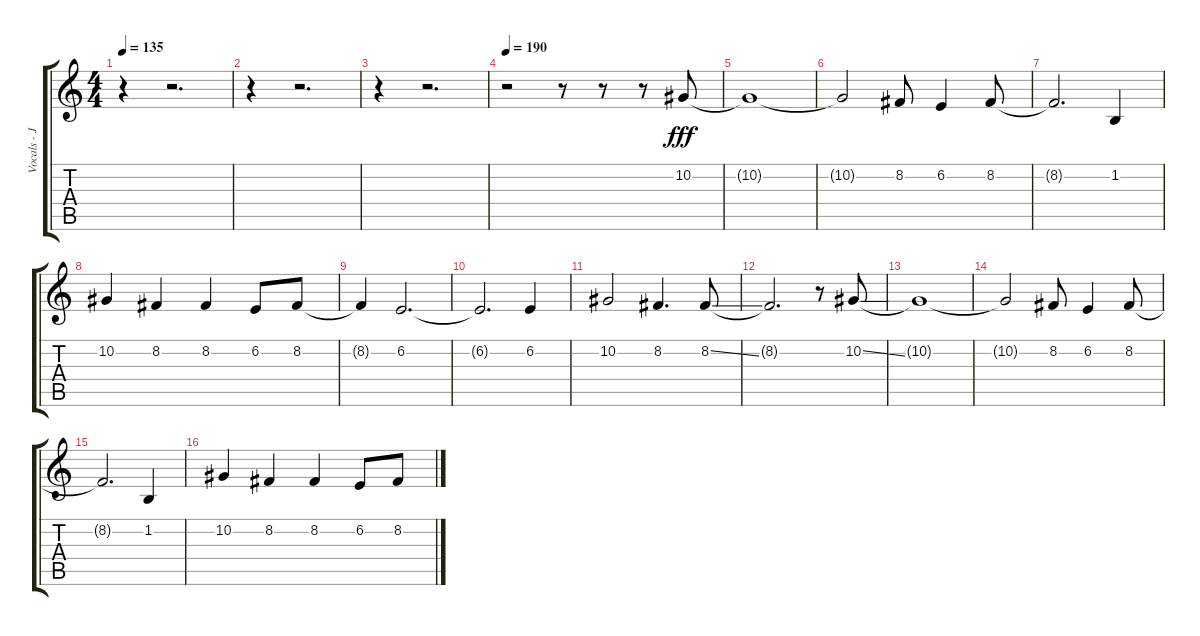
\track ("Vocals - Johnny Franck" "Vocals - J") {instrument lead2sawtooth}
\staff {score tabs}
\tuning (Eb4 Bb3 Gb3 Db3 Ab2 Db2) {hide}
\ts (4 4)
\tempo 135
\clef g2
\ks c
r.4{dy fff} r.2{d} |
r.4 r.2{d} |
r.4 r.2{d} |
\tempo 190
r.2 r.8 r.8 r.8 10.2.8 |
10.2{t}.1 |
10.2{t}.2 8.2.8 6.2.4 8.2.8 |
8.2{t}.2{d} 1.2.4 |
10.2.4 8.2.4 8.2.4 6.2.8 8.2.8 |
8.2{t}.4 6.2.2{d} |
6.2{t}.2{d} 6.2.4 |
10.2.2 8.2.4{d} 8.2{ss}.8 |
8.2{t}.2{d} r.8 10.2{ss}.8 |
10.2{t}.1 |
10.2{t}.2 8.2.8 6.2.4 8.2.8 |
8.2{t}.2{d} 1.2.4 |
10.2.4 8.2.4 8.2.4 6.2.8 8.2.8
